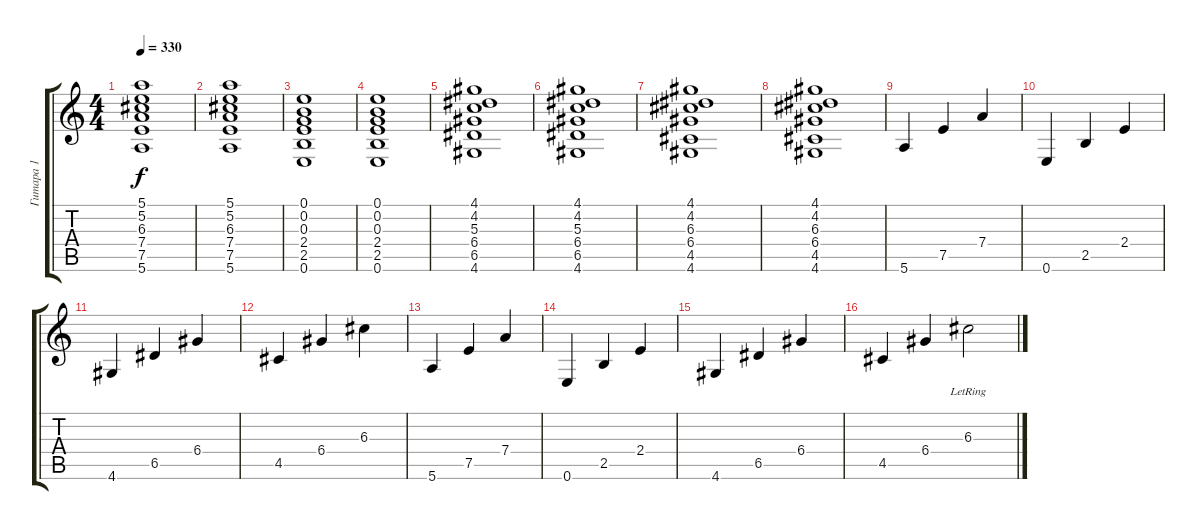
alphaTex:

\track ("Гитара 1" "Гитара 1") {instrument overdrivenguitar}
\staff {score tabs}
\tuning (E4 B3 G3 D3 A2 E2) {hide}
\ts (4 4)
\tempo 330
\clef g2
\ks c
(5.1 5.2 6.3 7.4 7.5 5.6).1{dy f} |
(5.1 5.2 6.3 7.4 7.5 5.6).1 |
(0.1 0.2 0.3 2.4 2.5 0.6).1 |
(0.1 0.2 0.3 2.4 2.5 0.6).1 |
(4.1 4.2 5.3 6.4 6.5 4.6).1 |
(4.1 4.2 5.3 6.4 6.5 4.6).1 |
(4.1 4.2 6.3 6.4 4.5 4.6).1 |
(4.1 4.2 6.3 6.4 4.5 4.6).1 |
5.6.4 7.5.4 7.4.4 |
0.6.4 2.5.4 2.4.4 |
4.6.4 6.5.4 6.4.4 |
4.5.4 6.4.4 6.3.4 |
5.6.4 7.5.4 7.4.4 |
0.6.4 2.5.4 2.4.4 |
4.6.4 6.5.4 6.4.4 |
4.5.4 6.4.4 6.3{lr}.2
